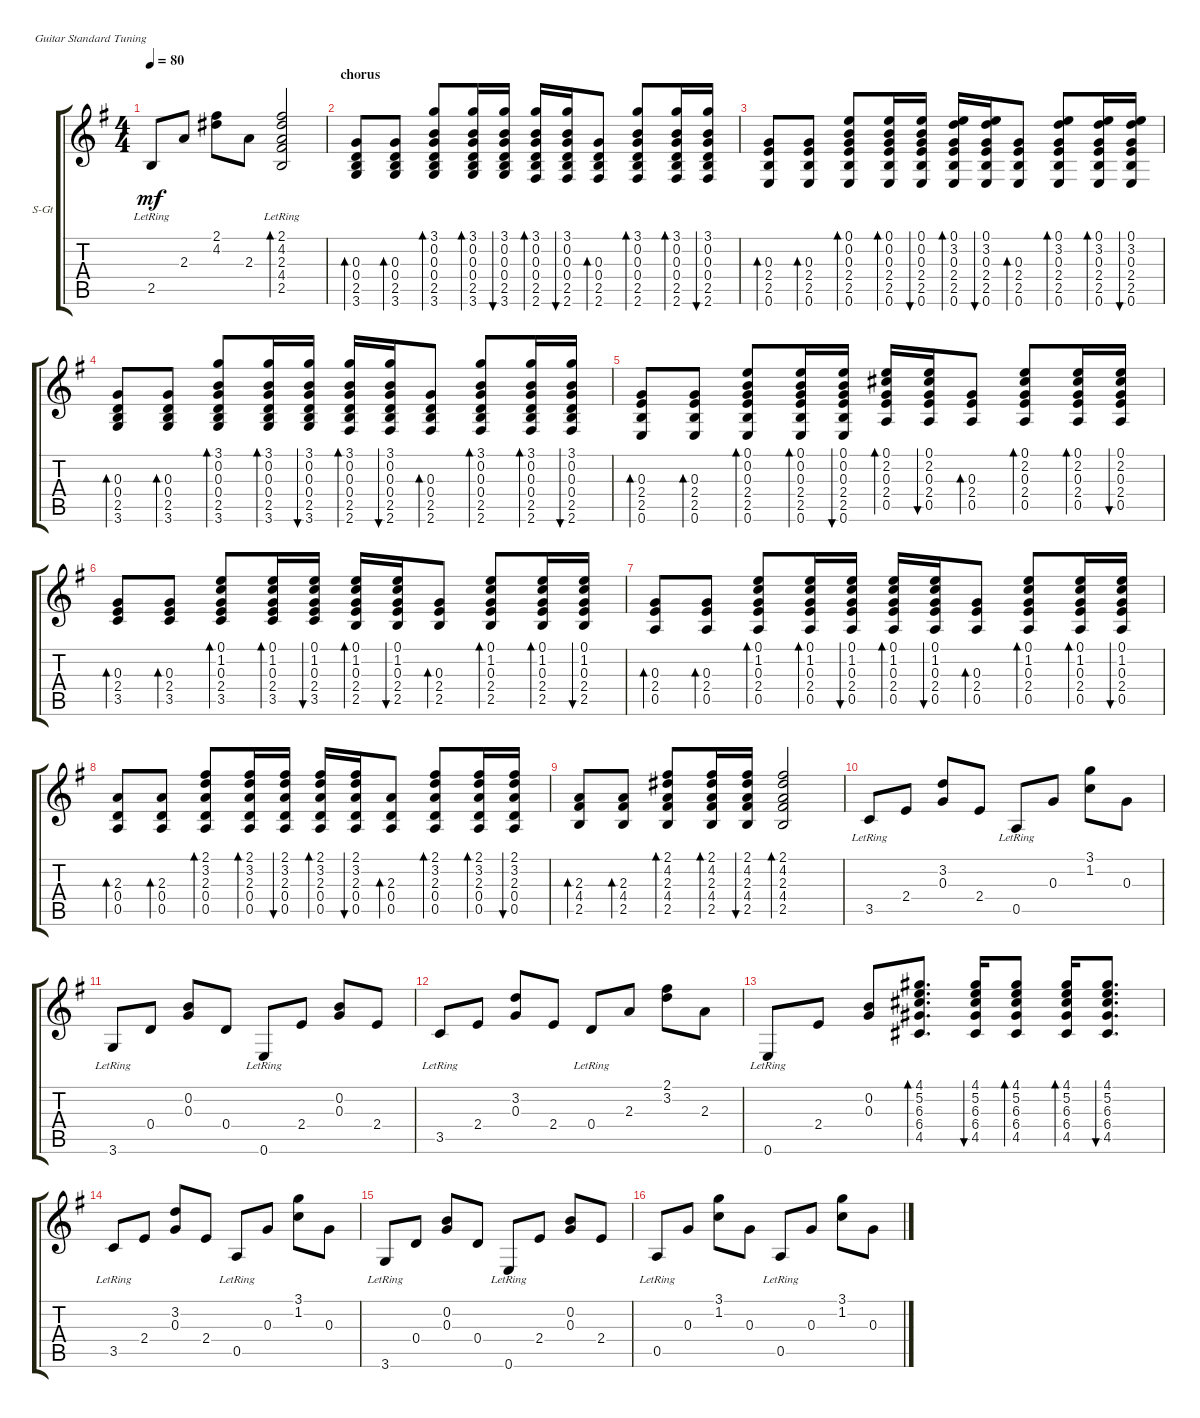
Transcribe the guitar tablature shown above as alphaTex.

\defaultSystemsLayout 4
\bracketExtendMode groupsimilarinstruments
\firstSystemTrackNameOrientation horizontal
\otherSystemsTrackNameOrientation horizontal
\track ("Steel Guitar" "S-Gt") {instrument acousticguitarsteel}
\staff {score tabs}
\tuning (E4 B3 G3 D3 A2 E2)
\ts (4 4)
\tempo 80
\clef g2
\ks eminor
2.5{lr}.8{dy mf} 2.3.8 (4.2 2.1).8 2.3.8 (2.5{lr} 4.4 2.3 4.2 2.1).2{bd 30} |
\section ("" "chorus")
(2.5 0.4 0.3 3.6).8{bd 30} (2.5 0.4 0.3 3.6).8{bd 30} (2.5 0.4 0.3 0.2 3.1 3.6).8{bd 30} (2.5 0.4 0.3 0.2 3.1 3.6).16{bd 30} (2.5 0.4 0.3 0.2 3.1 3.6).16{bu 30} (2.5 0.4 0.3 0.2 3.1 2.6).16{bd 30} (2.5 0.4 0.3 0.2 3.1 2.6).16{bu 30} (2.5 0.4 0.3 2.6).8{bd 30} (2.5 0.4 0.3 0.2 3.1 2.6).8{bd 30} (2.5 0.4 0.3 0.2 3.1 2.6).16{bd 30} (2.5 0.4 0.3 0.2 3.1 2.6).16{bu 30} |
(2.5 2.4 0.3 0.6).8{bd 30} (2.5 2.4 0.3 0.6).8{bd 30} (2.5 2.4 0.3 0.2 0.1 0.6).8{bd 30} (2.5 2.4 0.3 0.2 0.1 0.6).16{bd 30} (2.5 2.4 0.3 0.2 0.1 0.6).16{bu 30} (2.5 2.4 0.3 3.2 0.1 0.6).16{bd 30} (2.5 2.4 0.3 3.2 0.1 0.6).16{bu 30} (2.5 2.4 0.3 0.6).8{bd 30} (2.5 2.4 0.3 3.2 0.1 0.6).8{bd 30} (2.5 2.4 0.3 3.2 0.1 0.6).16{bd 30} (2.5 2.4 0.3 3.2 0.1 0.6).16{bu 30} |
(2.5 0.4 0.3 3.6).8{bd 30} (2.5 0.4 0.3 3.6).8{bd 30} (2.5 0.4 0.3 0.2 3.1 3.6).8{bd 30} (2.5 0.4 0.3 0.2 3.1 3.6).16{bd 30} (2.5 0.4 0.3 0.2 3.1 3.6).16{bu 30} (2.5 0.4 0.3 0.2 3.1 2.6).16{bd 30} (2.5 0.4 0.3 0.2 3.1 2.6).16{bu 30} (2.5 0.4 0.3 2.6).8{bd 30} (2.5 0.4 0.3 0.2 3.1 2.6).8{bd 30} (2.5 0.4 0.3 0.2 3.1 2.6).16{bd 30} (2.5 0.4 0.3 0.2 3.1 2.6).16{bu 30} |
(2.5 2.4 0.3 0.6).8{bd 30} (2.5 2.4 0.3 0.6).8{bd 30} (2.5 2.4 0.3 0.2 0.1 0.6).8{bd 30} (2.5 2.4 0.3 0.2 0.1 0.6).16{bd 30} (2.5 2.4 0.3 0.2 0.1 0.6).16{bu 30} (0.5 2.4 0.3 2.2 0.1).16{bd 30} (0.5 2.4 0.3 2.2 0.1).16{bu 30} (0.5 2.4 0.3).8{bd 30} (0.5 2.4 0.3 2.2 0.1).8{bd 30} (0.5 2.4 0.3 2.2 0.1).16{bd 30} (0.5 2.4 0.3 2.2 0.1).16{bu 30} |
(3.5 2.4 0.3).8{bd 30} (3.5 2.4 0.3).8{bd 30} (3.5 2.4 0.3 1.2 0.1).8{bd 30} (3.5 2.4 0.3 1.2 0.1).16{bd 30} (3.5 2.4 0.3 1.2 0.1).16{bu 30} (2.5 2.4 0.3 1.2 0.1).16{bd 30} (2.5 2.4 0.3 1.2 0.1).16{bu 30} (2.5 2.4 0.3).8{bd 30} (2.5 2.4 0.3 1.2 0.1).8{bd 30} (2.5 2.4 0.3 1.2 0.1).16{bd 30} (2.5 2.4 0.3 1.2 0.1).16{bu 30} |
(0.5 2.4 0.3).8{bd 30} (0.5 2.4 0.3).8{bd 30} (0.5 2.4 0.3 1.2 0.1).8{bd 30} (0.5 2.4 0.3 1.2 0.1).16{bd 30} (0.5 2.4 0.3 1.2 0.1).16{bu 30} (0.5 2.4 0.3 1.2 0.1).16{bd 30} (0.5 2.4 0.3 1.2 0.1).16{bu 30} (0.5 2.4 0.3).8{bd 30} (0.5 2.4 0.3 1.2 0.1).8{bd 30} (0.5 2.4 0.3 1.2 0.1).16{bd 30} (0.5 2.4 0.3 1.2 0.1).16{bu 30} |
(0.5 0.4 2.3).8{bd 30} (0.5 0.4 2.3).8{bd 30} (0.5 0.4 2.3 3.2 2.1).8{bd 30} (0.5 0.4 2.3 3.2 2.1).16{bd 30} (0.5 0.4 2.3 3.2 2.1).16{bu 30} (0.5 0.4 2.3 3.2 2.1).16{bd 30} (0.5 0.4 2.3 3.2 2.1).16{bu 30} (0.5 0.4 2.3).8{bd 30} (0.5 0.4 2.3 3.2 2.1).8{bd 30} (0.5 0.4 2.3 3.2 2.1).16{bd 30} (0.5 0.4 2.3 3.2 2.1).16{bu 30} |
(2.5 4.4 2.3).8{bd 30} (2.5 4.4 2.3).8{bd 30} (2.5 4.4 2.3 4.2 2.1).8{bd 30} (2.5 4.4 2.3 4.2 2.1).16{bd 30} (2.5 4.4 2.3 4.2 2.1).16{bu 30} (2.5 4.4 2.3 4.2 2.1).2{bd 30} |
3.5{lr}.8 2.4.8 (0.3 3.2).8 2.4.8 0.5{lr}.8 0.3.8 (1.2 3.1).8 0.3.8 |
3.6{lr}.8 0.4.8 (0.3 0.2).8 0.4.8 0.6{lr}.8 2.4.8 (0.3 0.2).8 2.4.8 |
3.5{lr}.8 2.4.8 (0.3 3.2).8 2.4.8 0.4{lr}.8 2.3.8 (3.2 2.1).8 2.3.8 |
0.6{lr}.8 2.4.8 (0.3 0.2).8 (4.5 6.4 6.3 5.2 4.1).8{d bd 30} (4.5 6.4 6.3 5.2 4.1).16{bu 30} (4.5 6.4 6.3 5.2 4.1).8{bd 30} (4.5 6.4 6.3 5.2 4.1).16{bd 30} (4.5 6.4 6.3 5.2 4.1).8{d bu 30} |
3.5{lr}.8 2.4.8 (0.3 3.2).8 2.4.8 0.5{lr}.8 0.3.8 (1.2 3.1).8 0.3.8 |
3.6{lr}.8 0.4.8 (0.3 0.2).8 0.4.8 0.6{lr}.8 2.4.8 (0.3 0.2).8 2.4.8 |
0.5{lr}.8 0.3.8 (1.2 3.1).8 0.3.8 0.5{lr}.8 0.3.8 (1.2 3.1).8 0.3.8
